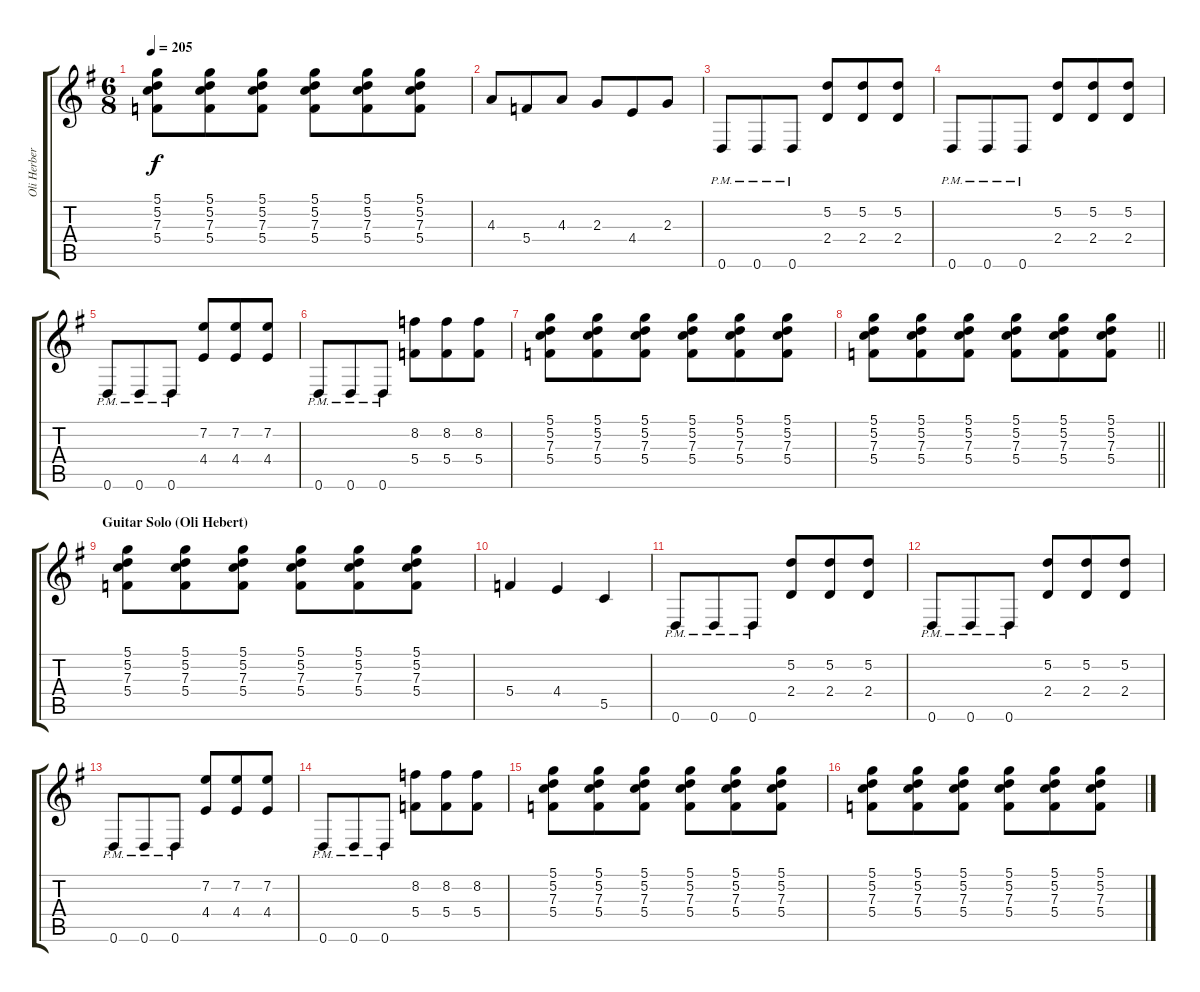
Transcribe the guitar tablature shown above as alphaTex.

\track ("Oli Herbert" "Oli Herber") {instrument distortionguitar}
\staff {score tabs}
\tuning (D4 A3 F3 C3 G2 D2) {hide}
\ts (6 8)
\tempo 205
\clef g2
\ks g
(5.1 5.2 7.3 5.4).8{dy f} (5.1 5.2 7.3 5.4).8 (5.1 5.2 7.3 5.4).8 (5.1 5.2 7.3 5.4).8 (5.1 5.2 7.3 5.4).8 (5.1 5.2 7.3 5.4).8 |
4.3.8 5.4.8 4.3.8 2.3.8 4.4.8 2.3.8 |
0.6{pm}.8 0.6{pm}.8 0.6{pm}.8 (5.2 2.4).8 (5.2 2.4).8 (5.2 2.4).8 |
0.6{pm}.8 0.6{pm}.8 0.6{pm}.8 (5.2 2.4).8 (5.2 2.4).8 (5.2 2.4).8 |
0.6{pm}.8 0.6{pm}.8 0.6{pm}.8 (7.2 4.4).8 (7.2 4.4).8 (7.2 4.4).8 |
0.6{pm}.8 0.6{pm}.8 0.6{pm}.8 (8.2 5.4).8 (8.2 5.4).8 (8.2 5.4).8 |
(5.1 5.2 7.3 5.4).8 (5.1 5.2 7.3 5.4).8 (5.1 5.2 7.3 5.4).8 (5.1 5.2 7.3 5.4).8 (5.1 5.2 7.3 5.4).8 (5.1 5.2 7.3 5.4).8 |
\barLineRight lightlight
(5.1 5.2 7.3 5.4).8 (5.1 5.2 7.3 5.4).8 (5.1 5.2 7.3 5.4).8 (5.1 5.2 7.3 5.4).8 (5.1 5.2 7.3 5.4).8 (5.1 5.2 7.3 5.4).8 |
\section ("" "Guitar Solo (Oli Hebert)")
(5.1 5.2 7.3 5.4).8 (5.1 5.2 7.3 5.4).8 (5.1 5.2 7.3 5.4).8 (5.1 5.2 7.3 5.4).8 (5.1 5.2 7.3 5.4).8 (5.1 5.2 7.3 5.4).8 |
5.4.4 4.4.4 5.5.4 |
0.6{pm}.8 0.6{pm}.8 0.6{pm}.8 (5.2 2.4).8 (5.2 2.4).8 (5.2 2.4).8 |
0.6{pm}.8 0.6{pm}.8 0.6{pm}.8 (5.2 2.4).8 (5.2 2.4).8 (5.2 2.4).8 |
0.6{pm}.8 0.6{pm}.8 0.6{pm}.8 (7.2 4.4).8 (7.2 4.4).8 (7.2 4.4).8 |
0.6{pm}.8 0.6{pm}.8 0.6{pm}.8 (8.2 5.4).8 (8.2 5.4).8 (8.2 5.4).8 |
(5.1 5.2 7.3 5.4).8 (5.1 5.2 7.3 5.4).8 (5.1 5.2 7.3 5.4).8 (5.1 5.2 7.3 5.4).8 (5.1 5.2 7.3 5.4).8 (5.1 5.2 7.3 5.4).8 |
(5.1 5.2 7.3 5.4).8 (5.1 5.2 7.3 5.4).8 (5.1 5.2 7.3 5.4).8 (5.1 5.2 7.3 5.4).8 (5.1 5.2 7.3 5.4).8 (5.1 5.2 7.3 5.4).8
